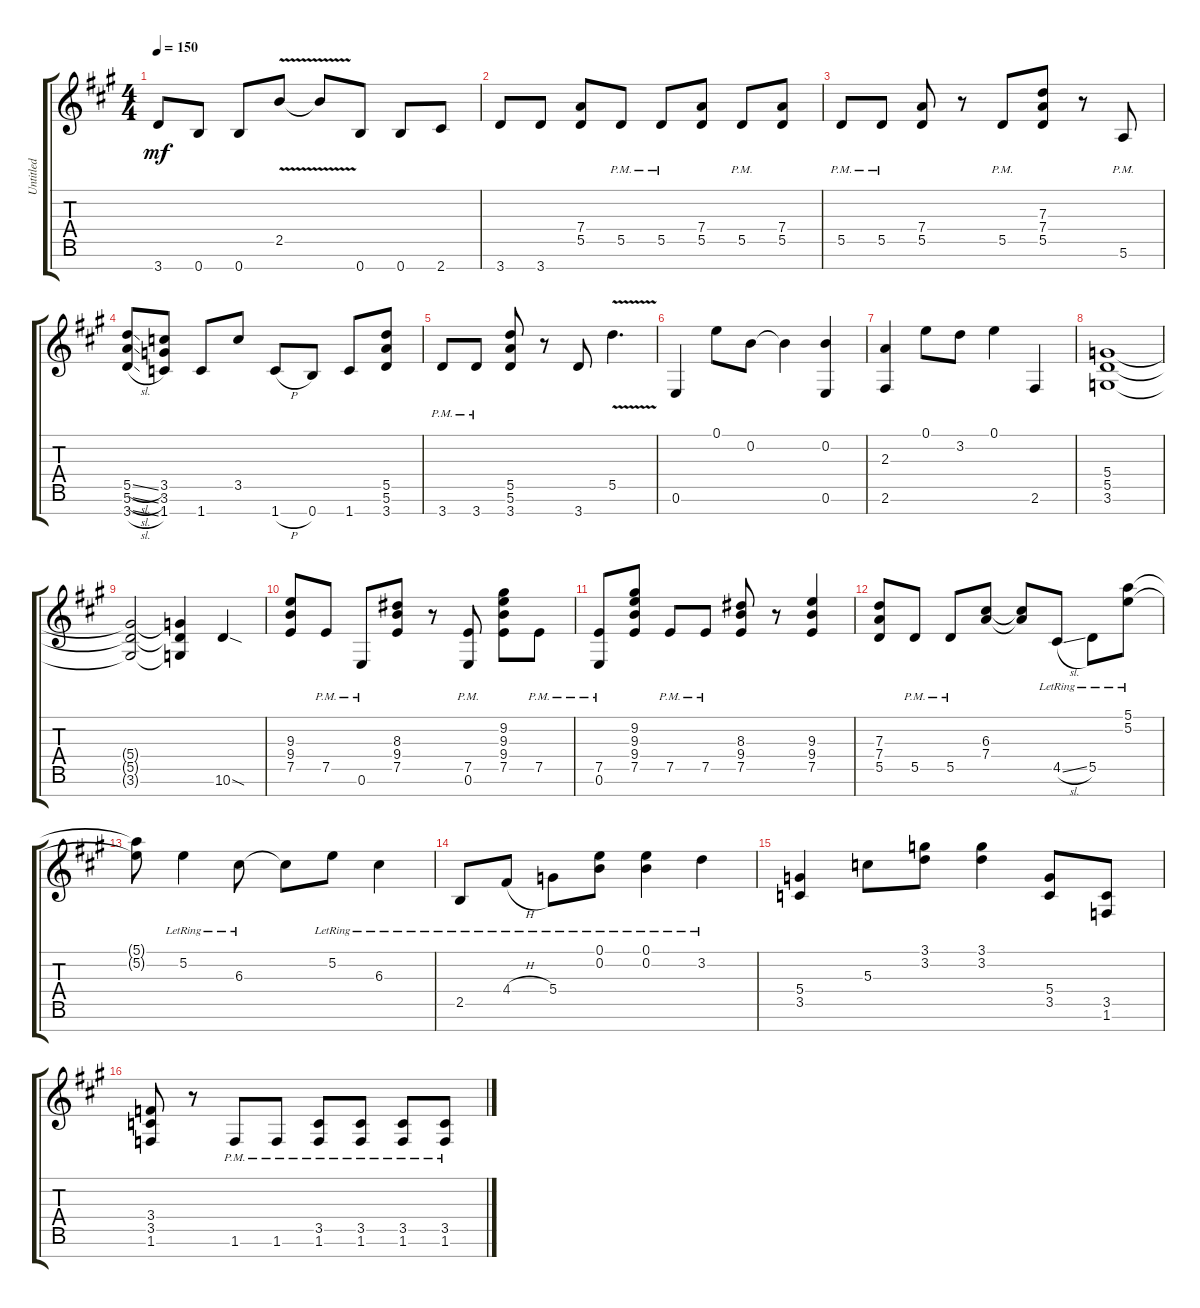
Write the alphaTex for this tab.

\track ("Untitled" "Untitled") {instrument distortionguitar}
\staff {score tabs}
\tuning (E4 B3 G3 D3 A2 E2 B1) {hide}
\ts (4 4)
\tempo 150
\clef g2
\ks a
3.7.8{ot 8vb dy mf} 0.7.8{ot 8vb} 0.7.8{ot 8vb} 2.5{v}.8{ot 8vb} 2.5{v t}.8{ot 8vb} 0.7.8{ot 8vb} 0.7.8{ot 8vb} 2.7.8{ot 8vb} |
3.7.8{ot 8vb} 3.7.8{ot 8vb} (7.4 5.5).8 5.5{pm}.8 5.5{pm}.8 (7.4 5.5).8 5.5{pm}.8 (7.4 5.5).8 |
5.5{pm}.8 5.5{pm}.8 (7.4 5.5).8 r.8 5.5{pm}.8 (7.3 7.4 5.5).8 r.8 5.6{pm}.8 |
(5.5{sl} 5.6{sl} 3.7{sl}).8{ot 8vb} (3.5 3.6 1.7).8{ot 8vb} 1.7.8{ot 8vb} 3.5.8{ot 8vb} 1.7{h}.8{ot 8vb} 0.7.8{ot 8vb} 1.7.8{ot 8vb} (5.5 5.6 3.7).8{ot 8vb} |
3.7{pm}.8{ot 8vb} 3.7{pm}.8{ot 8vb} (5.5 5.6 3.7).8{ot 8vb} r.8 3.7.8{ot 8vb} 5.5{v}.4{d ot 8vb} |
0.6.4 0.1.8 0.2.8 0.2{t}.4 (0.2 0.6).4 |
(2.3 2.6).4 0.1.8 3.2.8 0.1.4 2.6.4 |
(5.4 5.5 3.6).1 |
(5.4{t} 5.5{t} 3.6{t}).2 (5.4{t} 5.5{t} 3.6{t}).4 10.6{sod}.4 |
(9.3 9.4 7.5).8 7.5{pm}.8 0.6{pm}.8 (8.3 9.4 7.5).8 r.8 (7.5{pm} 0.6{pm}).8 (9.2 9.3 9.4 7.5).8 7.5{pm}.8 |
(7.5{pm} 0.6{pm}).8 (9.2 9.3 9.4 7.5).8 7.5{pm}.8 7.5{pm}.8 (8.3 9.4 7.5).8 r.8 (9.3 9.4 7.5).4 |
(7.3 7.4 5.5).8 5.5{pm}.8 5.5{pm}.8 (6.3 7.4).8 (6.3{t} 7.4{t}).8 4.5{sl lr}.8 5.5{lr}.8 (5.1{lr} 5.2{lr}).8 |
(5.1{t} 5.2{t}).8 5.2{lr}.4 6.3{lr}.8 6.3{t}.8 5.2{lr}.8 6.3{lr}.4 |
2.5{lr}.8 4.4{h lr}.8 5.4{lr}.8 (0.1{lr} 0.2{lr}).8 (0.1{lr} 0.2{lr}).4 3.2{lr}.4 |
(5.4 3.5).4 5.3.8 (3.1 3.2).8 (3.1 3.2).4 (5.4 3.5).8 (3.5 1.6).8 |
(3.4 3.5 1.6).8 r.8 1.6{pm}.8 1.6{pm}.8 (3.5{pm} 1.6{pm}).8 (3.5{pm} 1.6{pm}).8 (3.5{pm} 1.6{pm}).8 (3.5{pm} 1.6{pm}).8
